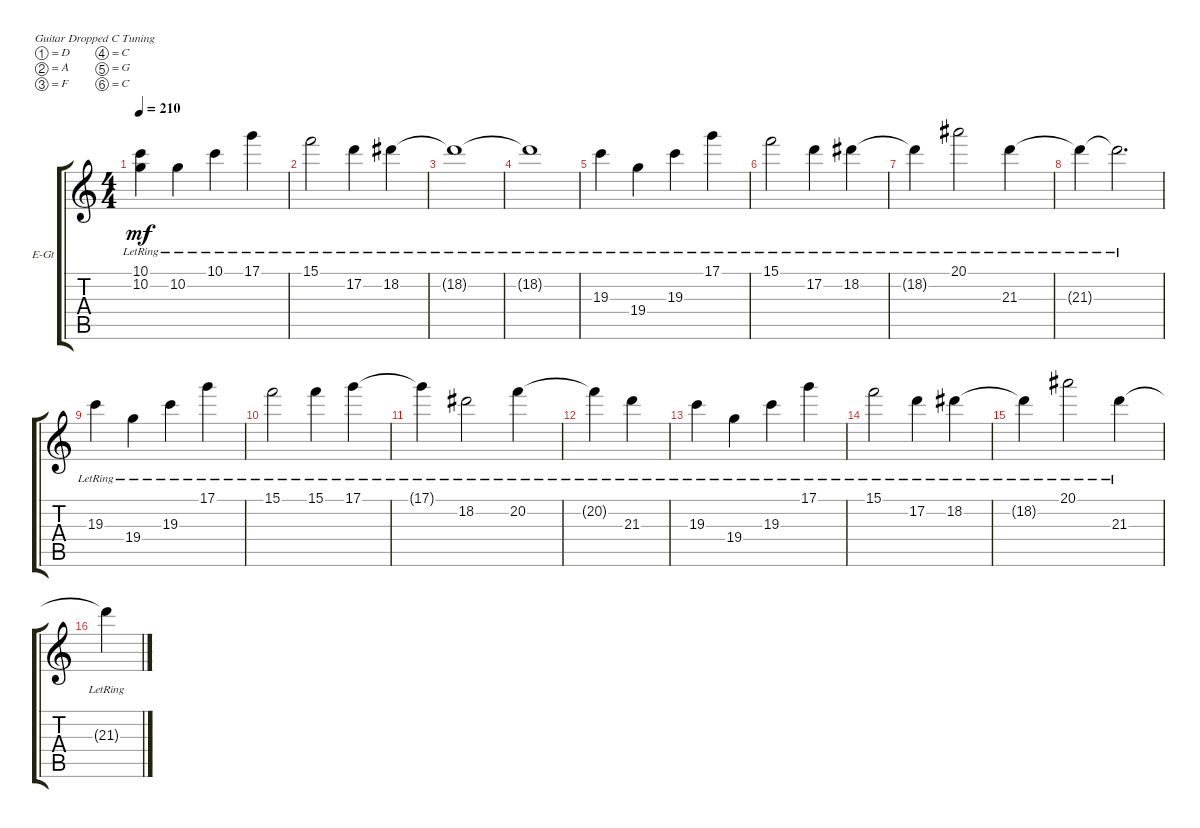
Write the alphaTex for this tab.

\bracketExtendMode groupsimilarinstruments
\firstSystemTrackNameOrientation horizontal
\otherSystemsTrackNameOrientation horizontal
\track ("Electric Guitar" "E-Gt") {instrument electricguitarclean}
\staff {score tabs}
\tuning (D4 A3 F3 C3 G2 C2)
\ts (4 4)
\tempo 210
\clef g2
\scale
0.333333
\ks c
(10.1{lr} 10.2).4{dy mf} 10.2{lr}.4 10.1{lr}.4 17.1{lr}.4 |
\scale
0.333333 15.1{lr}.2 17.2{lr}.4 18.2{lr}.4 |
\scale
0.333333 18.2{lr t}.1 |
\scale
0.333333 18.2{lr t}.1 |
\scale
0.333333 19.3{lr}.4 19.4{lr}.4 19.3{lr}.4 17.1{lr}.4 |
\scale
0.333333 15.1{lr}.2 17.2{lr}.4 18.2{lr}.4 |
\scale
0.333333 18.2{lr t}.4 20.1{lr}.2 21.3{lr}.4 |
\scale
0.333333 21.3{lr t}.4 21.3{lr t}.2{d} |
\scale
0.333333 19.3{lr}.4 19.4{lr}.4 19.3{lr}.4 17.1{lr}.4 |
\scale
0.333333 15.1{lr}.2 15.1{lr}.4 17.1{lr}.4 |
\scale
0.333333 17.1{lr t}.4 18.2{lr}.2 20.2{lr}.4 |
\scale
0.333333 20.2{lr t}.4 21.3{lr}.4 |
\scale
0.333333 19.3{lr}.4 19.4{lr}.4 19.3{lr}.4 17.1{lr}.4 |
\scale
0.333333 15.1{lr}.2 17.2{lr}.4 18.2{lr}.4 |
\scale
0.333333 18.2{lr t}.4 20.1{lr}.2 21.3{lr}.4 |
\scale
0.333333 21.3{lr t}.4
